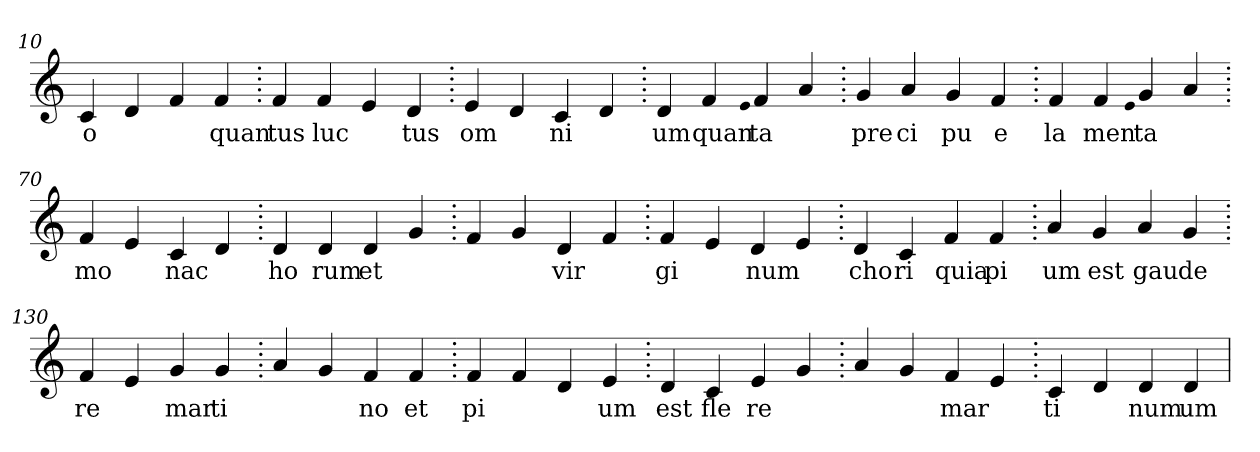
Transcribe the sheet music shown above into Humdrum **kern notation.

**kern	**text
*part1	*part1
*staff1	*staff1
*clefG2	*
=10.	=10.
4c	o
4d	.
4f	.
4f	quan
=20.	=20.
4f	tus
4f	luc
4e	.
4d	tus
=30.	=30.
4e	om
4d	.
4c	ni
4d	.
=40.	=40.
4d	um
4f	quan
qqe	.
4f	ta
4a	.
=50.	=50.
4g	pre
4a	ci
4g	pu
4f	e
=60.	=60.
4f	la
4f	men
qqe	.
4g	ta
4a	.
=70.	=70.
4f	mo
4e	.
4c	nac
4d	.
=80.	=80.
4d	ho
4d	rum
4d	et
4g	.
=90.	=90.
4f	.
4g	.
4d	vir
4f	.
=100.	=100.
4f	gi
4e	.
4d	num
4e	.
=110.	=110.
4d	cho
4c	ri
4f	quia
4f	pi
=120.	=120.
4a	um
4g	est
4a	gau
4g	de
=130.	=130.
4f	re
4e	.
4g	mar
4g	ti
=140.	=140.
4a	.
4g	.
4f	no
4f	et
=150.	=150.
4f	pi
4f	.
4d	.
4e	um
=160.	=160.
4d	est
4c	fle
4e	re
4g	.
=170.	=170.
4a	.
4g	.
4f	mar
4e	.
=180.	=180.
4c	ti
4d	.
4d	num
4d	um
=	=
*-	*-
